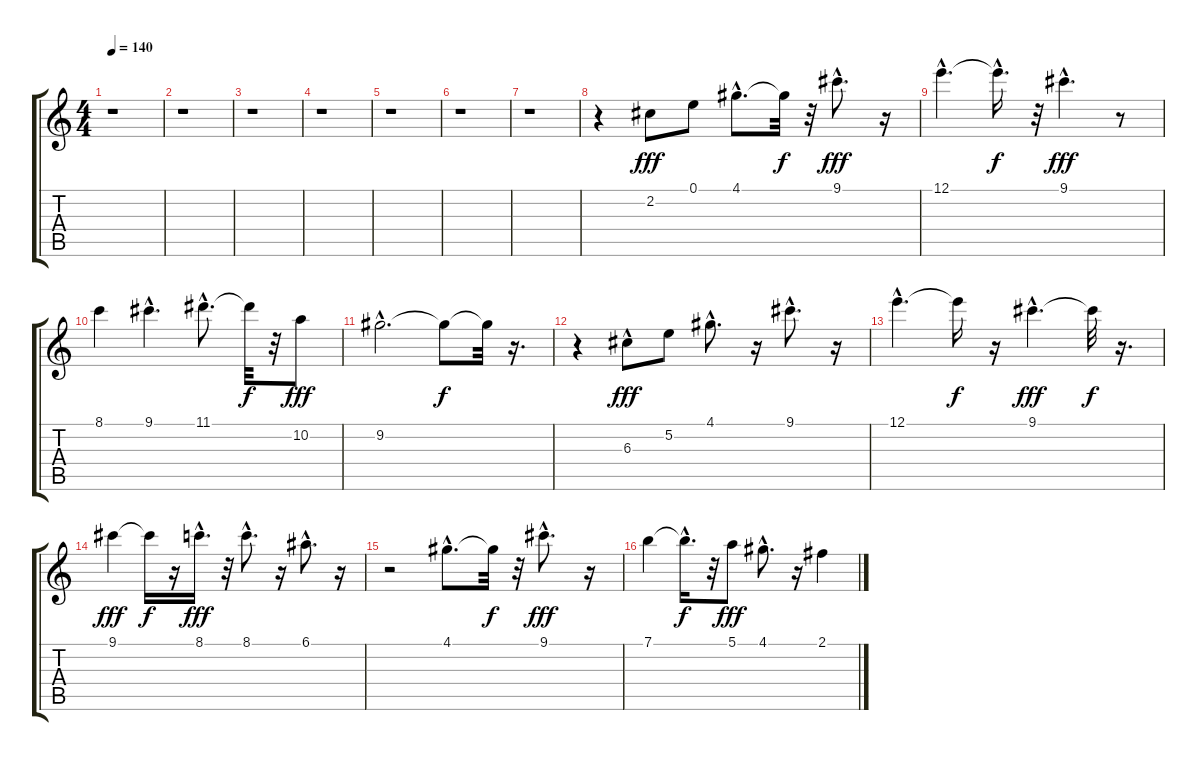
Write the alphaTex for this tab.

\track "" {instrument electricbasspick}
\staff {score tabs}
\tuning (E4 B3 G3 D3 A2 E2) {hide}
\ts (4 4)
\tempo 140
\clef g2
\ks c
r.1{dy fff instrument electricbasspick} |
r.1 |
r.1 |
r.1 |
r.1 |
r.1 |
r.1 |
r.4 2.2.8 0.1.8 4.1{hac}.8{d} 4.1{t}.32{dy f} r.32 9.1{hac}.8{d dy fff} r.16 |
12.1{hac}.4{d} 12.1{hac t}.16{d dy f} r.32 9.1{hac}.4{d dy fff} r.8 |
8.1.4 9.1{hac}.4{d} 11.1{hac}.8{d} 11.1{t}.32{dy f} r.32 10.2.8{dy fff} |
9.2{hac}.2{d} 9.2{t}.8{dy f} 9.2{t}.32 r.16{d} |
r.4 6.3{hac}.8{dy fff} 5.2.8 4.1{hac}.8{d} r.16 9.1{hac}.8{d} r.16 |
12.1{hac}.4{d} 12.1{t}.16{dy f} r.16 9.1{hac}.4{d dy fff} 9.1{t}.32{dy f} r.16{d} |
9.1.4{dy fff} 9.1{t}.16{dy f} r.16 8.1{hac}.16{d dy fff} r.32 8.1{hac}.8{d} r.16 6.1{hac}.8{d} r.16 |
r.2 4.1{hac}.8{d} 4.1{t}.32{dy f} r.32 9.1{hac}.8{d dy fff} r.16 |
7.1.4 7.1{hac t}.16{d dy f} r.32 5.1.8{dy fff} 4.1{hac}.8{d} r.16 2.1.4
